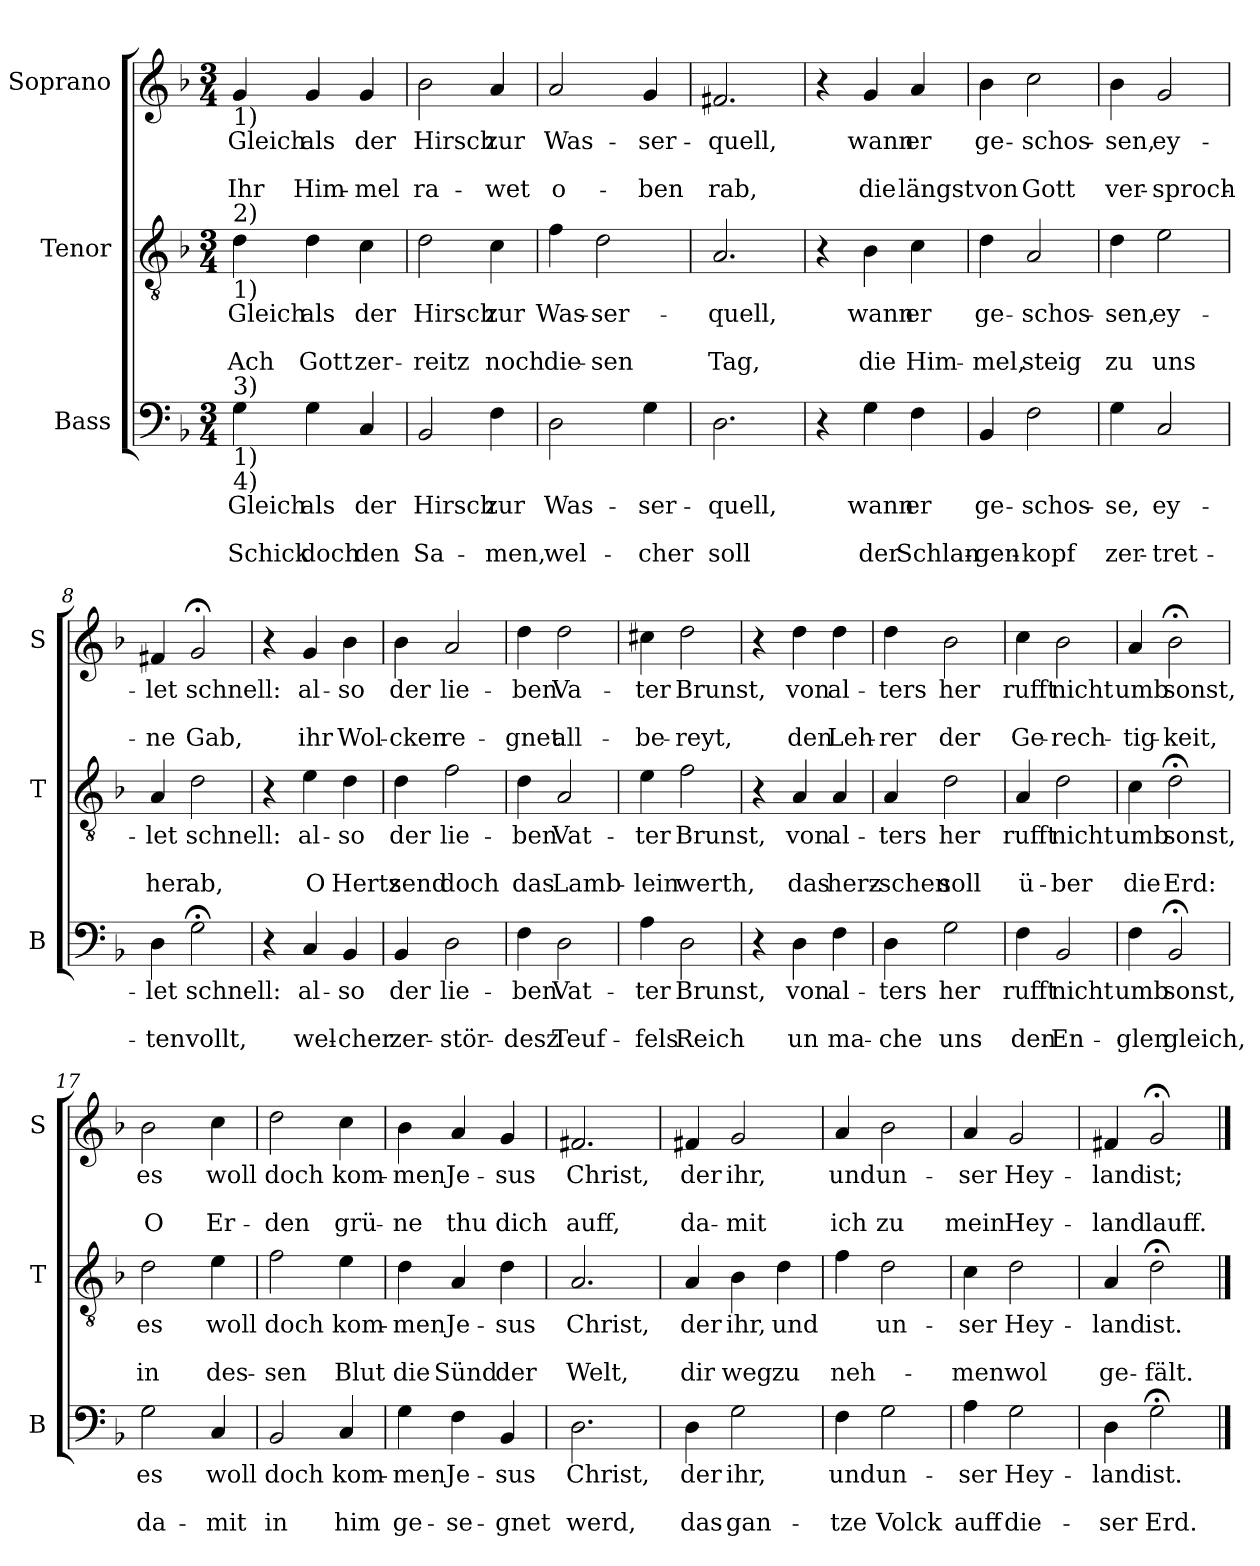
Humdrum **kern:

**kern	**text	**text	**text	**kern	**text	**text	**text	**kern	**text	**text	**text
*part3	*part3	*part3	*part3	*part2	*part2	*part2	*part2	*part1	*part1	*part1	*part1
*staff3	*staff3	*staff3	*staff3	*staff2	*staff2	*staff2	*staff2	*staff1	*staff1	*staff1	*staff1
*I"Bass	*	*	*	*I"Tenor	*	*	*	*I"Soprano	*	*	*
*I'B	*	*	*	*I'T	*	*	*	*I'S	*	*	*
*clefF4	*	*	*	*clefGv2	*	*	*	*clefG2	*	*	*
*k[b-]	*	*	*	*k[b-]	*	*	*	*k[b-]	*	*	*
*F:	*	*	*	*F:	*	*	*	*F:	*	*	*
*M3/4	*	*	*	*M3/4	*	*	*	*M3/4	*	*	*
=1	=1	=1	=1	=1	=1	=1	=1	=1	=1	=1	=1
!	!	!	!	!	!	!	!	!LO:TX:b:t=1)	!	!	!
!	!	!	!	!LO:TX:b:t=1)	!	!	!	!	!	!	!
!	!	!	!	!LO:TX:a:t=2)	!	!	!	!	!	!	!
!LO:TX:a:t=3)	!	!	!	!	!	!	!	!	!	!	!
!LO:TX:b:t=1)	!	!	!	!	!	!	!	!	!	!	!
!LO:TX:b:t=4)	!	!	!	!	!	!	!	!	!	!	!
!	!LO:LY:b	!	!LO:LY:b	!	!LO:LY:b	!	!LO:LY:b	!	!LO:LY:b	!	!LO:LY:b
4G\	Gleich	.	Schick	4d\	Gleich	.	Ach	4g/	Gleich	.	Ihr
!	!LO:LY:b	!	!LO:LY:b	!	!LO:LY:b	!	!LO:LY:b	!	!LO:LY:b	!	!LO:LY:b
4G\	als	.	doch	4d\	als	.	Gott	4g/	als	.	Him-
!	!LO:LY:b	!	!LO:LY:b	!	!LO:LY:b	!	!LO:LY:b	!	!LO:LY:b	!	!LO:LY:b
4C/	der	.	den	4c\	der	.	zer-	4g/	der	.	-mel
=2	=2	=2	=2	=2	=2	=2	=2	=2	=2	=2	=2
!	!LO:LY:b	!	!LO:LY:b	!	!LO:LY:b	!	!LO:LY:b	!	!LO:LY:b	!	!LO:LY:b
2BB-/	Hirsch	.	Sa-	2d\	Hirsch	.	-reitz	2b-\	Hirsch	.	ra-
!	!LO:LY:b	!	!LO:LY:b	!	!LO:LY:b	!	!LO:LY:b	!	!LO:LY:b	!	!LO:LY:b
4F\	zur	.	-men,	4c\	zur	.	noch	4a/	zur	.	-wet
=3	=3	=3	=3	=3	=3	=3	=3	=3	=3	=3	=3
!	!LO:LY:b	!	!LO:LY:b	!	!LO:LY:b	!	!LO:LY:b	!	!LO:LY:b	!	!LO:LY:b
2D\	Was-	.	wel-	4f\	Was-	.	die-	2a/	Was-	.	o-
!	!	!	!	!	!LO:LY:b	!	!LO:LY:b	!	!	!	!
.	.	.	.	2d\	-ser-	.	-sen	.	.	.	.
!	!LO:LY:b	!	!LO:LY:b	!	!	!	!	!	!LO:LY:b	!	!LO:LY:b
4G\	-ser-	.	-cher	.	.	.	.	4g/	-ser-	.	-ben
=4	=4	=4	=4	=4	=4	=4	=4	=4	=4	=4	=4
!	!LO:LY:b	!	!LO:LY:b	!	!LO:LY:b	!	!LO:LY:b	!	!LO:LY:b	!	!LO:LY:b
2.D\	-quell,	.	soll	2.A/	-quell,	.	Tag,	2.f#X/	-quell,	.	rab,
=5	=5	=5	=5	=5	=5	=5	=5	=5	=5	=5	=5
4r	.	.	.	4r	.	.	.	4r	.	.	.
!	!LO:LY:b	!	!LO:LY:b	!	!LO:LY:b	!	!LO:LY:b	!	!LO:LY:b	!	!LO:LY:b
4G\	wann	.	der	4B-\	wann	.	die	4g/	wann	.	die
!	!LO:LY:b	!	!LO:LY:b	!	!LO:LY:b	!	!LO:LY:b	!	!LO:LY:b	!	!LO:LY:b
4F\	er	.	Schlan-	4c\	er	.	Him-	4a/	er	.	längst
=6	=6	=6	=6	=6	=6	=6	=6	=6	=6	=6	=6
!	!LO:LY:b	!	!LO:LY:b	!	!LO:LY:b	!	!LO:LY:b	!	!LO:LY:b	!	!LO:LY:b
4BB-/	ge-	.	-gen-	4d\	ge-	.	-mel,	4b-\	ge-	.	von
!	!LO:LY:b	!	!LO:LY:b	!	!LO:LY:b	!	!LO:LY:b	!	!LO:LY:b	!	!LO:LY:b
2F\	-schos-	.	-kopf	2A/	-schos-	.	steig	2cc\	-schos-	.	Gott
!!LO:LB:g=z
=7	=7	=7	=7	=7	=7	=7	=7	=7	=7	=7	=7
!	!LO:LY:b	!	!LO:LY:b	!	!LO:LY:b	!	!LO:LY:b	!	!LO:LY:b	!	!LO:LY:b
4G\	-se,	.	zer-	4d\	-sen,	.	zu	4b-\	-sen,	.	ver-
!	!LO:LY:b	!	!LO:LY:b	!	!LO:LY:b	!	!LO:LY:b	!	!LO:LY:b	!	!LO:LY:b
2C/	ey-	.	-tret-	2e\	ey-	.	uns	2g/	ey-	.	-sproch-
=8	=8	=8	=8	=8	=8	=8	=8	=8	=8	=8	=8
!	!LO:LY:b	!	!LO:LY:b	!	!LO:LY:b	!	!LO:LY:b	!	!LO:LY:b	!	!LO:LY:b
4D\	-let	.	-ten	4A/	-let	.	her	4f#X/	-let	.	-ne
!	!LO:LY:b	!	!LO:LY:b	!	!LO:LY:b	!	!LO:LY:b	!	!LO:LY:b	!	!LO:LY:b
2G;<\	schnell:	.	vollt,	2d\	schnell:	.	ab,	2g;</	schnell:	.	Gab,
=9	=9	=9	=9	=9	=9	=9	=9	=9	=9	=9	=9
4r	.	.	.	4r	.	.	.	4r	.	.	.
!	!LO:LY:b	!	!LO:LY:b	!	!LO:LY:b	!	!LO:LY:b	!	!LO:LY:b	!	!LO:LY:b
4C/	al-	.	wel-	4e\	al-	.	O	4g/	al-	.	ihr
!	!LO:LY:b	!	!LO:LY:b	!	!LO:LY:b	!	!LO:LY:b	!	!LO:LY:b	!	!LO:LY:b
4BB-/	-so	.	-cher	4d\	-so	.	Hertz	4b-\	-so	.	Wol-
=10	=10	=10	=10	=10	=10	=10	=10	=10	=10	=10	=10
!	!LO:LY:b	!	!LO:LY:b	!	!LO:LY:b	!	!LO:LY:b	!	!LO:LY:b	!	!LO:LY:b
4BB-/	der	.	zer-	4d\	der	.	send	4b-\	der	.	-cken
!	!LO:LY:b	!	!LO:LY:b	!	!LO:LY:b	!	!LO:LY:b	!	!LO:LY:b	!	!LO:LY:b
2D\	lie-	.	-stör-	2f\	lie-	.	doch	2a/	lie-	.	re-
=11	=11	=11	=11	=11	=11	=11	=11	=11	=11	=11	=11
!	!LO:LY:b	!	!LO:LY:b	!	!LO:LY:b	!	!LO:LY:b	!	!LO:LY:b	!	!LO:LY:b
4F\	-ben	.	-desz	4d\	-ben	.	das	4dd\	-ben	.	-gnet
!	!LO:LY:b	!	!LO:LY:b	!	!LO:LY:b	!	!LO:LY:b	!	!LO:LY:b	!	!LO:LY:b
2D\	Vat-	.	Teuf-	2A/	Vat-	.	Lamb-	2dd\	Va-	.	all-
=12	=12	=12	=12	=12	=12	=12	=12	=12	=12	=12	=12
!	!LO:LY:b	!	!LO:LY:b	!	!LO:LY:b	!	!LO:LY:b	!	!LO:LY:b	!	!LO:LY:b
4A\	-ter	.	-fels	4e\	-ter	.	-lein	4cc#X\	-ter	.	-be-
!	!LO:LY:b	!	!LO:LY:b	!	!LO:LY:b	!	!LO:LY:b	!	!LO:LY:b	!	!LO:LY:b
2D\	Brunst,	.	Reich	2f\	Brunst,	.	werth,	2dd\	Brunst,	.	-reyt,
!!LO:PB:g=z
=13	=13	=13	=13	=13	=13	=13	=13	=13	=13	=13	=13
4r	.	.	.	4r	.	.	.	4r	.	.	.
!	!LO:LY:b	!	!LO:LY:b	!	!LO:LY:b	!	!LO:LY:b	!	!LO:LY:b	!	!LO:LY:b
4D\	von	.	un	4A/	von	.	das	4dd\	von	.	den
!	!LO:LY:b	!	!LO:LY:b	!	!LO:LY:b	!	!LO:LY:b	!	!LO:LY:b	!	!LO:LY:b
4F\	al-	.	ma-	4A/	al-	.	herz-	4dd\	al-	.	Leh-
=14	=14	=14	=14	=14	=14	=14	=14	=14	=14	=14	=14
!	!LO:LY:b	!	!LO:LY:b	!	!LO:LY:b	!	!LO:LY:b	!	!LO:LY:b	!	!LO:LY:b
4D\	-ters	.	-che	4A/	-ters	.	-schen	4dd\	-ters	.	-rer
!	!LO:LY:b	!	!LO:LY:b	!	!LO:LY:b	!	!LO:LY:b	!	!LO:LY:b	!	!LO:LY:b
2G\	her	.	uns	2d\	her	.	soll	2b-\	her	.	der
=15	=15	=15	=15	=15	=15	=15	=15	=15	=15	=15	=15
!	!LO:LY:b	!	!LO:LY:b	!	!LO:LY:b	!	!LO:LY:b	!	!LO:LY:b	!	!LO:LY:b
4F\	rufft	.	den	4A/	rufft	.	ü-	4cc\	rufft	.	Ge-
!	!LO:LY:b	!	!LO:LY:b	!	!LO:LY:b	!	!LO:LY:b	!	!LO:LY:b	!	!LO:LY:b
2BB-/	nicht	.	En-	2d\	nicht	.	-ber	2b-\	nicht	.	-rech-
=16	=16	=16	=16	=16	=16	=16	=16	=16	=16	=16	=16
!	!LO:LY:b	!	!LO:LY:b	!	!LO:LY:b	!	!LO:LY:b	!	!LO:LY:b	!	!LO:LY:b
4F\	umb	.	-glen	4c\	umb	.	die	4a/	umb	.	-tig-
!	!LO:LY:b	!	!LO:LY:b	!	!LO:LY:b	!	!LO:LY:b	!	!LO:LY:b	!	!LO:LY:b
2BB-;</	sonst,	.	gleich,	2d;<\	sonst,	.	Erd:	2b-;<\	sonst,	.	-keit,
=17	=17	=17	=17	=17	=17	=17	=17	=17	=17	=17	=17
!	!LO:LY:b	!	!LO:LY:b	!	!LO:LY:b	!	!LO:LY:b	!	!LO:LY:b	!	!LO:LY:b
2G\	es	.	da-	2d\	es	.	in	2b-\	es	.	O
!	!LO:LY:b	!	!LO:LY:b	!	!LO:LY:b	!	!LO:LY:b	!	!LO:LY:b	!	!LO:LY:b
4C/	woll	.	-mit	4e\	woll	.	des-	4cc\	woll	.	Er-
=18	=18	=18	=18	=18	=18	=18	=18	=18	=18	=18	=18
!	!LO:LY:b	!	!LO:LY:b	!	!LO:LY:b	!	!LO:LY:b	!	!LO:LY:b	!	!LO:LY:b
2BB-/	doch	.	in	2f\	doch	.	-sen	2dd\	doch	.	-den
!	!LO:LY:b	!	!LO:LY:b	!	!LO:LY:b	!	!LO:LY:b	!	!LO:LY:b	!	!LO:LY:b
4C/	kom-	.	him	4e\	kom-	.	Blut	4cc\	kom-	.	grü-
!!LO:LB:g=z
=19	=19	=19	=19	=19	=19	=19	=19	=19	=19	=19	=19
!	!LO:LY:b	!	!LO:LY:b	!	!LO:LY:b	!	!LO:LY:b	!	!LO:LY:b	!	!LO:LY:b
4G\	-men	.	ge-	4d\	-men	.	die	4b-\	-men	.	-ne
!	!LO:LY:b	!	!LO:LY:b	!	!LO:LY:b	!	!LO:LY:b	!	!LO:LY:b	!	!LO:LY:b
4F\	Je-	.	-se-	4A/	Je-	.	Sünd	4a/	Je-	.	thu
!	!LO:LY:b	!	!LO:LY:b	!	!LO:LY:b	!	!LO:LY:b	!	!LO:LY:b	!	!LO:LY:b
4BB-/	-sus	.	-gnet	4d\	-sus	.	der	4g/	-sus	.	dich
=20	=20	=20	=20	=20	=20	=20	=20	=20	=20	=20	=20
!	!LO:LY:b	!	!LO:LY:b	!	!LO:LY:b	!	!LO:LY:b	!	!LO:LY:b	!	!LO:LY:b
2.D\	Christ,	.	werd,	2.A/	Christ,	.	Welt,	2.f#X/	Christ,	.	auff,
=21	=21	=21	=21	=21	=21	=21	=21	=21	=21	=21	=21
!	!LO:LY:b	!	!LO:LY:b	!	!LO:LY:b	!	!LO:LY:b	!	!LO:LY:b	!	!LO:LY:b
4D\	der	.	das	4A/	der	.	dir	4f#X/	der	.	da-
!	!LO:LY:b	!	!LO:LY:b	!	!LO:LY:b	!	!LO:LY:b	!	!LO:LY:b	!	!LO:LY:b
2G\	ihr,	.	gan-	4B-\	ihr,	.	weg	2g/	ihr,	.	-mit
!	!	!	!	!	!LO:LY:b	!	!LO:LY:b	!	!	!	!
.	.	.	.	4d\	und	.	zu	.	.	.	.
=22	=22	=22	=22	=22	=22	=22	=22	=22	=22	=22	=22
!	!LO:LY:b	!	!LO:LY:b	!	!	!	!LO:LY:b	!	!LO:LY:b	!	!LO:LY:b
4F\	und	.	-tze	4f\	.	.	neh-	4a/	und	.	ich
!	!LO:LY:b	!	!LO:LY:b	!	!LO:LY:b	!	!	!	!LO:LY:b	!	!LO:LY:b
2G\	un-	.	Volck	2d\	un-	.	.	2b-\	un-	.	zu
=23	=23	=23	=23	=23	=23	=23	=23	=23	=23	=23	=23
!	!LO:LY:b	!	!LO:LY:b	!	!LO:LY:b	!	!LO:LY:b	!	!LO:LY:b	!	!LO:LY:b
4A\	-ser	.	auff	4c\	-ser	.	-men	4a/	-ser	.	mein
!	!LO:LY:b	!	!LO:LY:b	!	!LO:LY:b	!	!LO:LY:b	!	!LO:LY:b	!	!LO:LY:b
2G\	Hey-	.	die-	2d\	Hey-	.	wol	2g/	Hey-	.	Hey-
=24	=24	=24	=24	=24	=24	=24	=24	=24	=24	=24	=24
!	!LO:LY:b	!	!LO:LY:b	!	!LO:LY:b	!	!LO:LY:b	!	!LO:LY:b	!	!LO:LY:b
4D\	-land	.	-ser	4A/	-land	.	ge-	4f#X/	-land	.	-land
!	!LO:LY:b	!	!LO:LY:b	!	!LO:LY:b	!	!LO:LY:b	!	!LO:LY:b	!	!LO:LY:b
2G;<\	ist.	.	Erd.	2d;<\	ist.	.	-fält.	2g;</	ist;	.	lauff.
==	==	==	==	==	==	==	==	==	==	==	==
*-	*-	*-	*-	*-	*-	*-	*-	*-	*-	*-	*-
